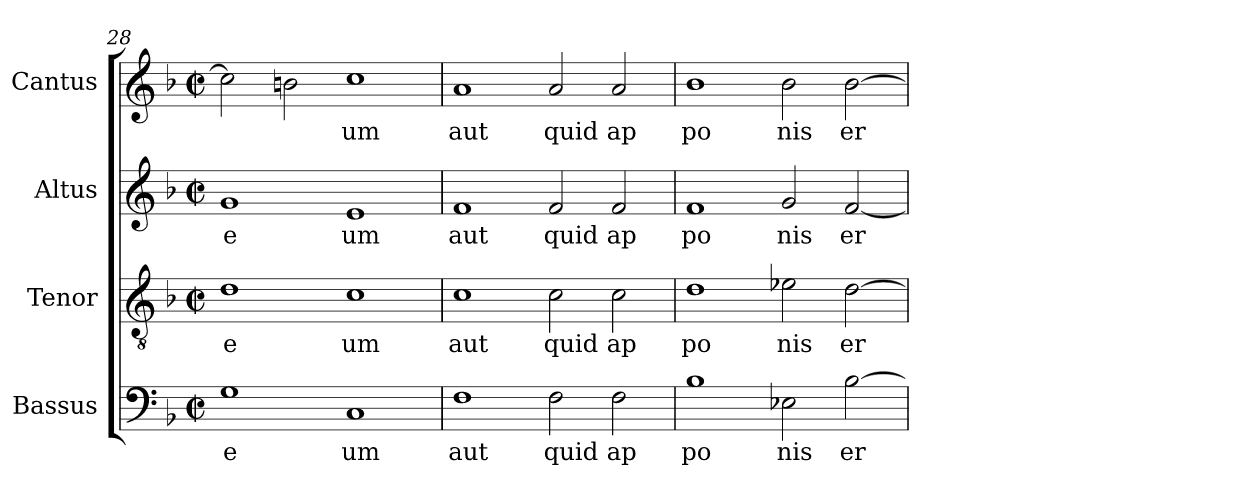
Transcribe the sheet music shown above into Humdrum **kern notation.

**kern	**text	**kern	**text	**kern	**text	**kern	**text
*part4	*part4	*part3	*part3	*part2	*part2	*part1	*part1
*staff4	*staff4	*staff3	*staff3	*staff2	*staff2	*staff1	*staff1
*I"Bassus	*	*I"Tenor	*	*I"Altus	*	*I"Cantus	*
*clefF4	*	*clefGv2	*	*clefG2	*	*clefG2	*
*k[b-]	*	*k[b-]	*	*k[b-]	*	*k[b-]	*
*F:	*	*F:	*	*F:	*	*F:	*
*M2/2	*	*M2/2	*	*M2/2	*	*M2/2	*
*met(c|)	*	*met(c|)	*	*met(c|)	*	*met(c|)	*
=28	=28	=28	=28	=28	=28	=28	=28
!	!LO:LY:b:cj	!	!LO:LY:b:cj	!	!LO:LY:b:cj	!	!
1G	e	1d	e	1g	e	2cc\]	.
.	.	.	.	.	.	2bn\	.
!	!LO:LY:b:cj	!	!LO:LY:b:cj	!	!LO:LY:b:cj	!	!LO:LY:b:cj
1C	um	1c	um	1e	um	1cc	um
=29	=29	=29	=29	=29	=29	=29	=29
!	!LO:LY:b:cj	!	!LO:LY:b:cj	!	!LO:LY:b:cj	!	!LO:LY:b:cj
1F	aut	1c	aut	1f	aut	1a	aut
!	!LO:LY:b:cj	!	!LO:LY:b:cj	!	!LO:LY:b:cj	!	!LO:LY:b:cj
2F\	quid	2c\	quid	2f/	quid	2a/	quid
!	!LO:LY:b:cj	!	!LO:LY:b:cj	!	!LO:LY:b:cj	!	!LO:LY:b:cj
2F\	ap	2c\	ap	2f/	ap	2a/	ap
=30	=30	=30	=30	=30	=30	=30	=30
!	!LO:LY:b:cj	!	!LO:LY:b:cj	!	!LO:LY:b:cj	!	!LO:LY:b:cj
1B-	po	1d	po	1f	po	1b-	po
!	!LO:LY:b:cj	!	!LO:LY:b:cj	!	!LO:LY:b:cj	!	!LO:LY:b:cj
2E-X\	nis	2e-X\	nis	2g/	nis	2b-\	nis
!	!LO:LY:b:cj	!	!LO:LY:b:cj	!	!LO:LY:b:cj	!	!LO:LY:b:cj
[>2B-\	er	[>2d\	er	[<2f/	er	[>2b-\	er
=	=	=	=	=	=	=	=
*-	*-	*-	*-	*-	*-	*-	*-
